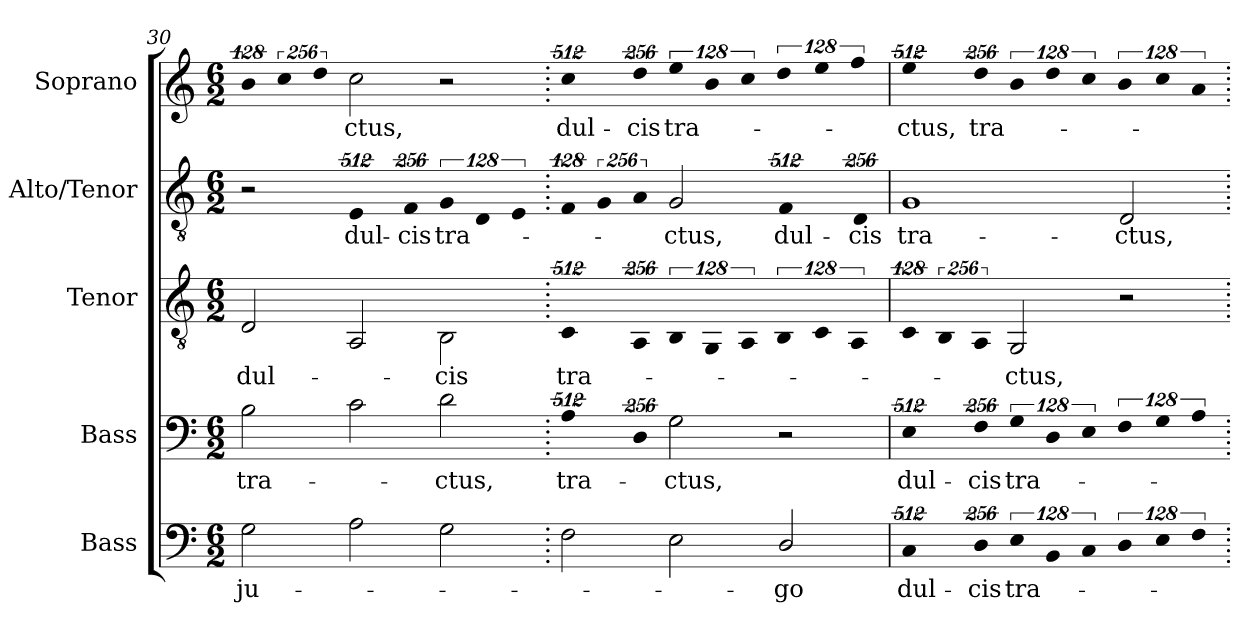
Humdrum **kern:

**kern	**text	**kern	**text	**kern	**text	**kern	**text	**kern	**text
*part5	*part5	*part4	*part4	*part3	*part3	*part2	*part2	*part1	*part1
*staff5	*staff5	*staff4	*staff4	*staff3	*staff3	*staff2	*staff2	*staff1	*staff1
*I"Bass	*	*I"Bass	*	*I"Tenor	*	*I"Alto/Tenor	*	*I"Soprano	*
*I'B.	*	*	*	*	*	*	*	*I'S.	*
!!LO:PB:g=z
*clefF4	*	*clefF4	*	*clefGv2	*	*clefGv2	*	*clefG2	*
*k[]	*	*k[]	*	*k[]	*	*k[]	*	*k[]	*
*C:	*	*C:	*	*C:	*	*C:	*	*C:	*
*M6/2	*	*M6/2	*	*M6/2	*	*M6/2	*	*M6/2	*
=30	=30	=30	=30	=30	=30	=30	=30	=30	=30
!	!LO:LY:b:color=#000000	!	!	!	!	!	!	!	!
!	!	!	!LO:LY:b:color=#000000	!	!	!	!	!	!
!	!	!	!	!	!LO:LY:b:color=#000000	!	!	!LO:N:vis=4	!
2Gi\	ju-	2Bi\	tra-	2Di/	dul-	2r	.	512%85bi\	.
!	!	!	!	!	!	!	!	!LO:N:vis=4	!
.	.	.	.	.	.	.	.	1024%171cci\	.
!	!	!	!	!	!	!	!	!LO:N:vis=4	!
.	.	.	.	.	.	.	.	1024%171ddi\	.
!	!	!	!	!	!	!LO:N:vis=2	!	!	!
!	!	!	!	!	!	!	!LO:LY:b:color=#000000	!	!
!	!	!	!	!	!	!	!	!	!LO:LY:b:color=#000000
2Ai\	.	2ci\	.	2AAi/	.	1024%341Ei/	dul-	2cci\	-ctus,
!	!	!	!	!	!	!LO:N:vis=4	!	!	!
!	!	!	!	!	!	!	!LO:LY:b:color=#000000	!	!
.	.	.	.	.	.	1024%171Fi/	-cis	.	.
!	!	!	!LO:LY:b:color=#000000	!	!	!	!	!	!
!	!	!	!	!	!LO:LY:b:color=#000000	!LO:N:vis=4	!	!	!
!	!	!	!	!	!	!	!LO:LY:b:color=#000000	!	!
2Gi\	.	2di\	-ctus,	2BBi\	-cis	512%85Gi/	tra-	2r	.
!	!	!	!	!	!	!LO:N:vis=4	!	!	!
.	.	.	.	.	.	1024%171Di/	.	.	.
!	!	!	!	!	!	!LO:N:vis=4	!	!	!
.	.	.	.	.	.	1024%171Ei/	.	.	.
=31.	=31.	=31.	=31.	=31.	=31.	=31.	=31.	=31.	=31.
!	!	!LO:N:vis=2	!	!	!	!	!	!	!
!	!	!	!LO:LY:b:color=#000000	!LO:N:vis=2	!	!	!	!	!
!	!	!	!	!	!LO:LY:b:color=#000000	!LO:N:vis=4	!	!LO:N:vis=2	!
!	!	!	!	!	!	!	!	!	!LO:LY:b:color=#000000
2Fi\	.	1024%341Ai\	tra-	1024%341Ci/	tra-	512%85Fi/	.	1024%341cci\	dul-
!	!	!	!	!	!	!LO:N:vis=4	!	!	!
.	.	.	.	.	.	1024%171Gi/	.	.	.
!	!	!LO:N:vis=4	!	!LO:N:vis=4	!	!LO:N:vis=4	!	!LO:N:vis=4	!
!	!	!	!	!	!	!	!	!	!LO:LY:b:color=#000000
.	.	1024%171Di\	.	1024%171AAi/	.	1024%171Ai/	.	1024%171ddi\	-cis
!	!	!	!LO:LY:b:color=#000000	!LO:N:vis=4	!	!	!	!	!
!	!	!	!	!	!	!	!LO:LY:b:color=#000000	!LO:N:vis=4	!
!	!	!	!	!	!	!	!	!	!LO:LY:b:color=#000000
2Ei\	.	2Gi\	-ctus,	512%85BBi/	.	2Gi/	-ctus,	512%85eei\	tra-
!	!	!	!	!LO:N:vis=4	!	!	!	!LO:N:vis=4	!
.	.	.	.	1024%171GGi/	.	.	.	1024%171bi\	.
!	!	!	!	!LO:N:vis=4	!	!	!	!LO:N:vis=4	!
.	.	.	.	1024%171AAi/	.	.	.	1024%171cci\	.
!	!LO:LY:b:color=#000000	!	!	!LO:N:vis=4	!	!LO:N:vis=2	!	!	!
!	!	!	!	!	!	!	!LO:LY:b:color=#000000	!LO:N:vis=4	!
2Di/	-go	2r	.	512%85BBi\	.	1024%341Fi/	dul-	512%85ddi\	.
!	!	!	!	!LO:N:vis=4	!	!	!	!LO:N:vis=4	!
.	.	.	.	1024%171Ci/	.	.	.	1024%171eei\	.
!	!	!	!	!LO:N:vis=4	!	!LO:N:vis=4	!	!	!
!	!	!	!	!	!	!	!LO:LY:b:color=#000000	!LO:N:vis=4	!
.	.	.	.	1024%171AAi/	.	1024%171Di/	-cis	1024%171ffi\	.
=32	=32	=32	=32	=32	=32	=32	=32	=32	=32
!LO:N:vis=2	!	!	!	!	!	!	!	!	!
!	!LO:LY:b:color=#000000	!LO:N:vis=2	!	!	!	!	!	!	!
!	!	!	!LO:LY:b:color=#000000	!LO:N:vis=4	!	!	!	!	!
!	!	!	!	!	!	!	!LO:LY:b:color=#000000	!LO:N:vis=2	!
!	!	!	!	!	!	!	!	!	!LO:LY:b:color=#000000
1024%341Ci/	dul-	1024%341Ei\	dul-	512%85Ci/	.	1Gi	tra-	1024%341eei\	-ctus,
!	!	!	!	!LO:N:vis=4	!	!	!	!	!
.	.	.	.	1024%171BBi/	.	.	.	.	.
!LO:N:vis=4	!	!	!	!	!	!	!	!	!
!	!LO:LY:b:color=#000000	!LO:N:vis=4	!	!	!	!	!	!	!
!	!	!	!LO:LY:b:color=#000000	!LO:N:vis=4	!	!	!	!LO:N:vis=4	!
!	!	!	!	!	!	!	!	!	!LO:LY:b:color=#000000
1024%171Di\	-cis	1024%171Fi\	-cis	1024%171AAi/	.	.	.	1024%171ddi\	tra-
!LO:N:vis=4	!	!	!	!	!	!	!	!	!
!	!LO:LY:b:color=#000000	!LO:N:vis=4	!	!	!	!	!	!	!
!	!	!	!LO:LY:b:color=#000000	!	!	!	!	!	!
!	!	!	!	!	!LO:LY:b:color=#000000	!	!	!LO:N:vis=4	!
512%85Ei\	tra-	512%85Gi\	tra-	2GGi/	-ctus,	.	.	512%85bi\	.
!LO:N:vis=4	!	!LO:N:vis=4	!	!	!	!	!	!LO:N:vis=4	!
1024%171BBi/	.	1024%171Di\	.	.	.	.	.	1024%171ddi\	.
!LO:N:vis=4	!	!LO:N:vis=4	!	!	!	!	!	!LO:N:vis=4	!
1024%171Ci/	.	1024%171Ei\	.	.	.	.	.	1024%171cci\	.
!LO:N:vis=4	!	!LO:N:vis=4	!	!	!	!	!	!	!
!	!	!	!	!	!	!	!LO:LY:b:color=#000000	!LO:N:vis=4	!
512%85Di\	.	512%85Fi\	.	2r	.	2Di/	-ctus,	512%85bi\	.
!LO:N:vis=4	!	!LO:N:vis=4	!	!	!	!	!	!LO:N:vis=4	!
1024%171Ei\	.	1024%171Gi\	.	.	.	.	.	1024%171cci\	.
!LO:N:vis=4	!	!LO:N:vis=4	!	!	!	!	!	!LO:N:vis=4	!
1024%171Fi\	.	1024%171Ai\	.	.	.	.	.	1024%171ai/	.
=.	=.	=.	=.	=.	=.	=.	=.	=.	=.
*-	*-	*-	*-	*-	*-	*-	*-	*-	*-
